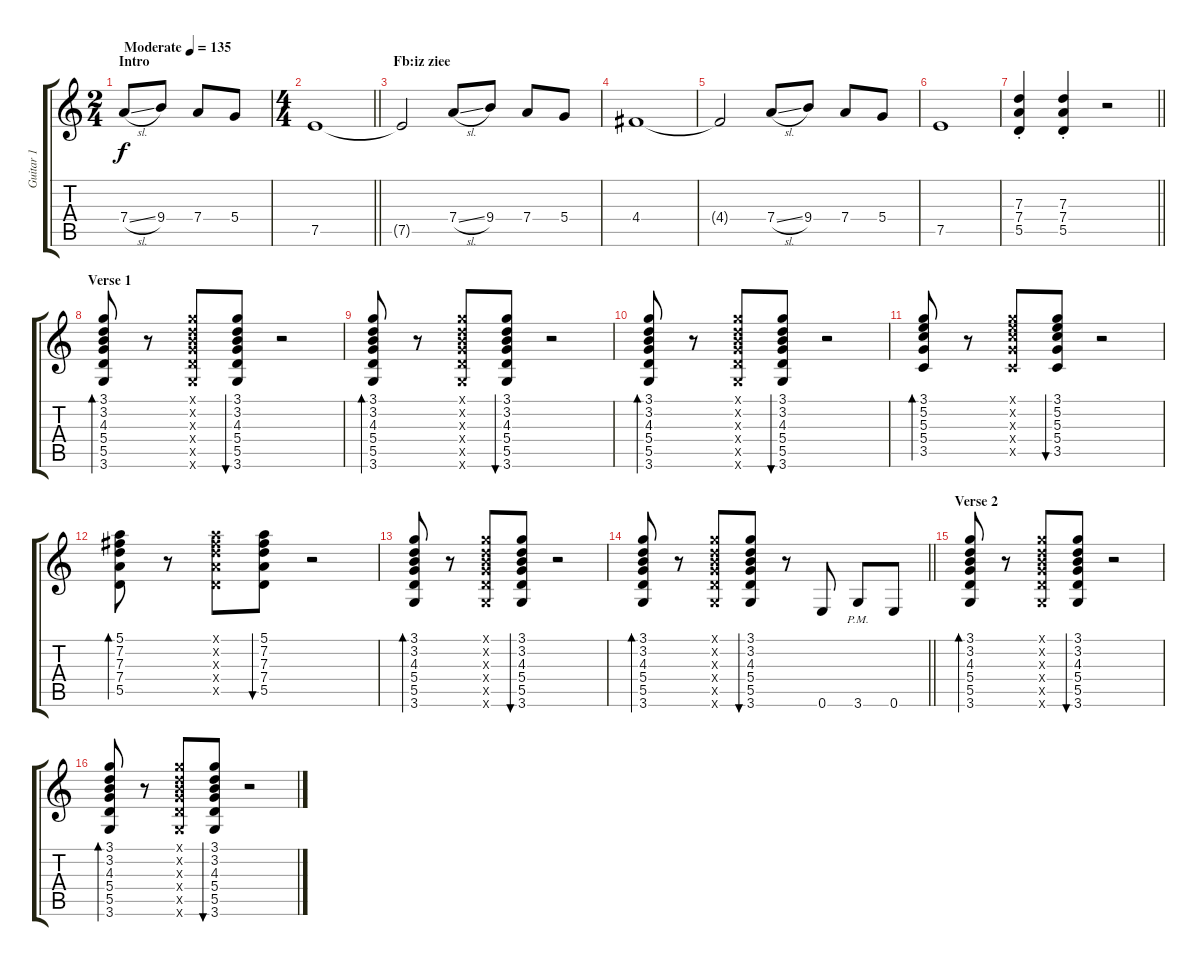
\track ("Guitar 1" "Guitar 1") {instrument acousticguitarsteel}
\staff {score tabs}
\tuning (E4 B3 G3 D3 A2 E2) {hide}
\ts (2 4)
\section ("" "Intro")
\tempo (135 "Moderate")
\clef g2
\ks c
7.4{sl}.8{dy f instrument acousticguitarsteel} 9.4.8 7.4.8 5.4.8 |
\ts (4 4)
\barLineRight lightlight
7.5.1 |
\section ("" "Fb:iz ziee")
7.5{t}.2 7.4{sl}.8 9.4.8 7.4.8 5.4.8 |
4.4.1 |
4.4{t}.2 7.4{sl}.8 9.4.8 7.4.8 5.4.8 |
7.5.1 |
\barLineRight lightlight
(7.3{st} 7.4{st} 5.5{st}).4{volume 10 instrument overdrivenguitar} (7.3{st} 7.4{st} 5.5{st}).4 r.2 |
\section ("" "Verse 1")
(3.1 3.2 4.3 5.4 5.5 3.6).8{bd 30 volume 8 balance 0 instrument acousticguitarsteel} r.8 (3.1{x} 3.2{x} 4.3{x} 5.4{x} 5.5{x} 3.6{x}).8 (3.1 3.2 4.3 5.4 5.5 3.6).8{bu 30} r.2 |
(3.1 3.2 4.3 5.4 5.5 3.6).8{bd 30} r.8 (3.1{x} 3.2{x} 4.3{x} 5.4{x} 5.5{x} 3.6{x}).8 (3.1 3.2 4.3 5.4 5.5 3.6).8{bu 30} r.2 |
(3.1 3.2 4.3 5.4 5.5 3.6).8{bd 30} r.8 (3.1{x} 3.2{x} 4.3{x} 5.4{x} 5.5{x} 3.6{x}).8 (3.1 3.2 4.3 5.4 5.5 3.6).8{bu 30} r.2 |
(3.1 5.2 5.3 5.4 3.5).8{bd 30} r.8 (3.1{x} 5.2{x} 5.3{x} 5.4{x} 3.5{x}).8 (3.1 5.2 5.3 5.4 3.5).8{bu 30} r.2 |
(5.1 7.2 7.3 7.4 5.5).8{bd 30} r.8 (5.1{x} 7.2{x} 7.3{x} 7.4{x} 5.5{x}).8 (5.1 7.2 7.3 7.4 5.5).8{bu 30} r.2 |
(3.1 3.2 4.3 5.4 5.5 3.6).8{bd 30} r.8 (3.1{x} 3.2{x} 4.3{x} 5.4{x} 5.5{x} 3.6{x}).8 (3.1 3.2 4.3 5.4 5.5 3.6).8{bu 30} r.2 |
\barLineRight lightlight
(3.1 3.2 4.3 5.4 5.5 3.6).8{bd 30} r.8 (3.1{x} 3.2{x} 4.3{x} 5.4{x} 5.5{x} 3.6{x}).8 (3.1 3.2 4.3 5.4 5.5 3.6).8{bu 30} r.8 0.6.8 3.6{pm}.8 0.6.8 |
\section ("" "Verse 2")
(3.1 3.2 4.3 5.4 5.5 3.6).8{bd 30} r.8 (3.1{x} 3.2{x} 4.3{x} 5.4{x} 5.5{x} 3.6{x}).8 (3.1 3.2 4.3 5.4 5.5 3.6).8{bu 30} r.2 |
(3.1 3.2 4.3 5.4 5.5 3.6).8{bd 30} r.8 (3.1{x} 3.2{x} 4.3{x} 5.4{x} 5.5{x} 3.6{x}).8 (3.1 3.2 4.3 5.4 5.5 3.6).8{bu 30} r.2
